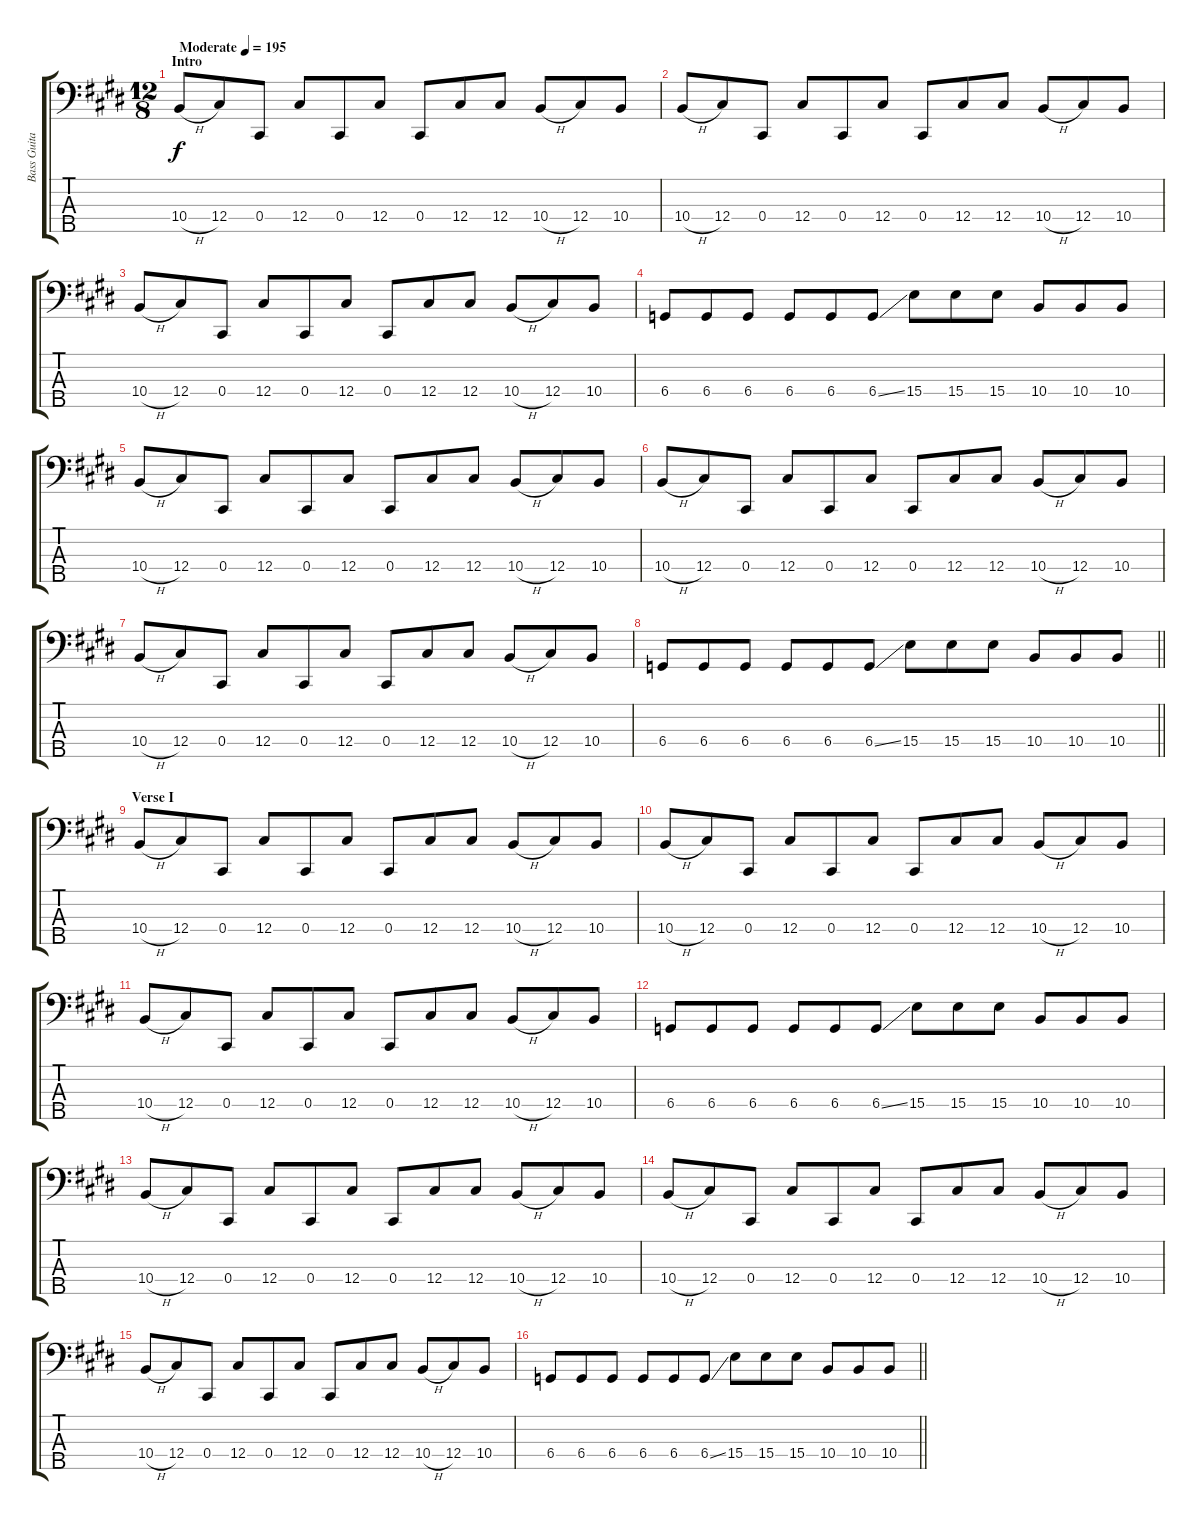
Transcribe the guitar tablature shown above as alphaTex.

\track ("Bass Guitar" "Bass Guita") {instrument electricbasspick}
\staff {score tabs}
\tuning (Gb2 Db2 Ab1 Db1 Ab0) {hide}
\ts (12 8)
\section ("" "Intro")
\tempo (195 "Moderate")
\clef f4
\ks e
10.4{h}.8{dy f instrument electricbasspick} 12.4.8 0.4.8 12.4.8 0.4.8 12.4.8 0.4.8 12.4.8 12.4.8 10.4{h}.8 12.4.8 10.4.8 |
10.4{h}.8 12.4.8 0.4.8 12.4.8 0.4.8 12.4.8 0.4.8 12.4.8 12.4.8 10.4{h}.8 12.4.8 10.4.8 |
10.4{h}.8 12.4.8 0.4.8 12.4.8 0.4.8 12.4.8 0.4.8 12.4.8 12.4.8 10.4{h}.8 12.4.8 10.4.8 |
6.4.8 6.4.8 6.4.8 6.4.8 6.4.8 6.4{ss}.8 15.4.8 15.4.8 15.4.8 10.4.8 10.4.8 10.4.8 |
10.4{h}.8 12.4.8 0.4.8 12.4.8 0.4.8 12.4.8 0.4.8 12.4.8 12.4.8 10.4{h}.8 12.4.8 10.4.8 |
10.4{h}.8 12.4.8 0.4.8 12.4.8 0.4.8 12.4.8 0.4.8 12.4.8 12.4.8 10.4{h}.8 12.4.8 10.4.8 |
10.4{h}.8 12.4.8 0.4.8 12.4.8 0.4.8 12.4.8 0.4.8 12.4.8 12.4.8 10.4{h}.8 12.4.8 10.4.8 |
\barLineRight lightlight
6.4.8 6.4.8 6.4.8 6.4.8 6.4.8 6.4{ss}.8 15.4.8 15.4.8 15.4.8 10.4.8 10.4.8 10.4.8 |
\section ("" "Verse I")
10.4{h}.8 12.4.8 0.4.8 12.4.8 0.4.8 12.4.8 0.4.8 12.4.8 12.4.8 10.4{h}.8 12.4.8 10.4.8 |
10.4{h}.8 12.4.8 0.4.8 12.4.8 0.4.8 12.4.8 0.4.8 12.4.8 12.4.8 10.4{h}.8 12.4.8 10.4.8 |
10.4{h}.8 12.4.8 0.4.8 12.4.8 0.4.8 12.4.8 0.4.8 12.4.8 12.4.8 10.4{h}.8 12.4.8 10.4.8 |
6.4.8 6.4.8 6.4.8 6.4.8 6.4.8 6.4{ss}.8 15.4.8 15.4.8 15.4.8 10.4.8 10.4.8 10.4.8 |
10.4{h}.8 12.4.8 0.4.8 12.4.8 0.4.8 12.4.8 0.4.8 12.4.8 12.4.8 10.4{h}.8 12.4.8 10.4.8 |
10.4{h}.8 12.4.8 0.4.8 12.4.8 0.4.8 12.4.8 0.4.8 12.4.8 12.4.8 10.4{h}.8 12.4.8 10.4.8 |
10.4{h}.8 12.4.8 0.4.8 12.4.8 0.4.8 12.4.8 0.4.8 12.4.8 12.4.8 10.4{h}.8 12.4.8 10.4.8 |
\barLineRight lightlight
6.4.8 6.4.8 6.4.8 6.4.8 6.4.8 6.4{ss}.8 15.4.8 15.4.8 15.4.8 10.4.8 10.4.8 10.4.8
